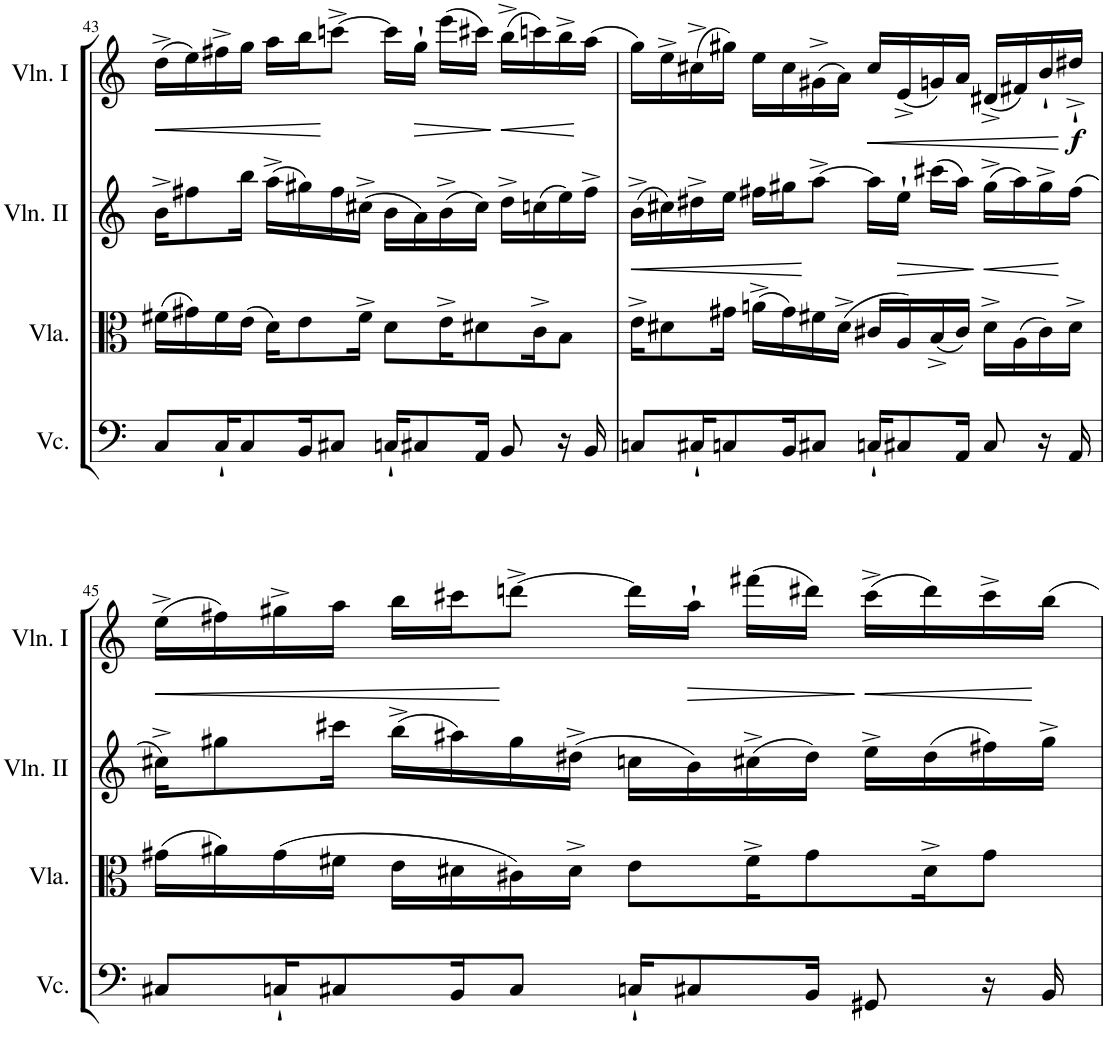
**kern	**kern	**kern	**dynam	**kern	**dynam
*part4	*part3	*part2	*part2	*part1	*part1
*staff4	*staff3	*staff2	*staff2	*staff1	*staff1
*I"Violoncello	*I"Viola	*I"Violin II	*	*I"Violin I	*
*I'Vc.	*I'Vla.	*I'Vln. II	*	*I'Vln. I	*
!!LO:PB:g=z
*clefF4	*clefC3	*clefG2	*	*clefG2	*
*k[]	*k[]	*k[]	*	*k[]	*
*M4/4	*M4/4	*M4/4	*	*M4/4	*
=43	=43	=43	=43	=43	=43
!	!	!	!	!	!LO:HP:b
8C/L	(16f#X\LL	16b^\KL	.	(16dd^\LL	<
.	16g#X\)	8ff#X\	.	16ee\)	.
16C`/K	16f#\	.	.	16ff#X^\	.
8C/	(16e\JJ	16bb\Jk	.	16gg\JJ	.
.	16d\KL)	(16aa^\LL	.	16aa\LL	.
16BB/K	8e\	16gg#X\)	.	16bb\J	.
8C#X/J	.	16ff#\	.	[8cccn^\J	[
.	16f#^\Jk	(16cc#X^\JJ	.	.	.
16Cn`/KL	8d\L	16b\LL	.	16ccc\LL]	.
!	!	!	!	!	!LO:HP:b
8C#X/	.	16a\)	.	16gg`\JJ	>
.	16e^\K	(16b^\	.	(16eee\LL	.
16AA/Jk	8d#X\	16cc#\JJ)	.	16ccc#X\JJ)	.
!	!	!	!	!	!LO:HP:n=1:b
8BB/	.	16dd^\LL	.	(16bb^\LL	] <
.	16c^\K	(16ccn\	.	16cccn\)	.
16r	8B\J	16ee\)	.	16bb^\	.
16BB/	.	16ff#^\JJ	.	(16aa\JJ	[
=44	=44	=44	=44	=44	=44
!	!	!	!LO:HP:b	!	!
8Cn/L	16e^\KL	(16b^\LL	<	16gg\LL)	.
.	8d#X\	16cc#X\)	.	16ee^\	.
16C#X`/K	.	16dd#X^\	.	(16cc#X^\	.
8Cn/	16g#X\Jk	16ee\JJ	.	16gg#X\JJ)	.
.	(16an^\LL	16ff#X\LL	.	16ee\LL	.
16BB/K	16g#\)	16gg#X\J	.	16cc#\	.
8C#X/J	16f#X\	[8aa^\J	.	(16g#X^\	.
.	(16d#^\JJ	.	.	16a\JJ)	.
!	!	!	!	!	!LO:HP:b
16Cn`/KL	16c#X/LL	16aa\LL]	.	16cc#/LL	<
!	!	!	!LO:HP:b	!	!
8C#X/	16A/)	16ee`\JJ	>	(16e^/	.
.	(16B^/	(16ccc#X\LL	.	16gn/)	.
16AA/Jk	16c#/JJ)	16aa\JJ)	.	16a/JJ	.
8C#/	16d#^\LL	(16gg#^\LL	[	(16d#X^/LL	.
.	(16A\	16aa\)	.	16f#X/)	.
16r	16c#\)	16gg#^\	.	16b`/	.
!	!	!	!	!	!LO:DY:n=1:b
16AA/	16d#^\JJ	(16ff#\JJ	]	16dd#X^`/JJ	[ f
!!LO:LB:g=z
=45	=45	=45	=45	=45	=45
!	!	!	!	!	!LO:HP:b
8C#X/L	(16g#X\LL	16cc#X^\KL)	.	(16ee^\LL	<
.	16a#X\)	8gg#X\	.	16ff#X\)	.
16Cn`/K	(16g#\	.	.	16gg#X^\	.
8C#X/	16f#X\JJ	16ccc#X\Jk	.	16aa\JJ	.
.	16e\LL	(16bb^\LL	.	16bb\LL	.
16BB/K	16d#X\	16aa#X\)	.	16ccc#X\J	.
8C#/J	16c#X\)	16gg#\	.	[8dddn^\J	[
.	16d#^\JJ	(16dd#X^\JJ	.	.	.
16Cn`/KL	8e\L	16ccn\LL	.	16ddd\LL]	.
!	!	!	!	!	!LO:HP:b
8C#X/	.	16b\)	.	16aa`\JJ	>
.	16f#^\K	(16cc#X^\	.	(16fff#X\LL	.
16BB/Jk	8g#\	16dd#\JJ)	.	16ddd#X\JJ)	.
!	!	!	!	!	!LO:HP:n=1:b
8GG#X/	.	16ee^\LL	.	(16ccc#^\LL	] <
.	16d#^\K	(16dd#\	.	16ddd#\)	.
16r	8g#\J	16ff#X\)	.	16ccc#^\	.
16BB/	.	16gg#^\JJ	.	16bb\JJ	[
=	=	=	=	=	=
*-	*-	*-	*-	*-	*-
